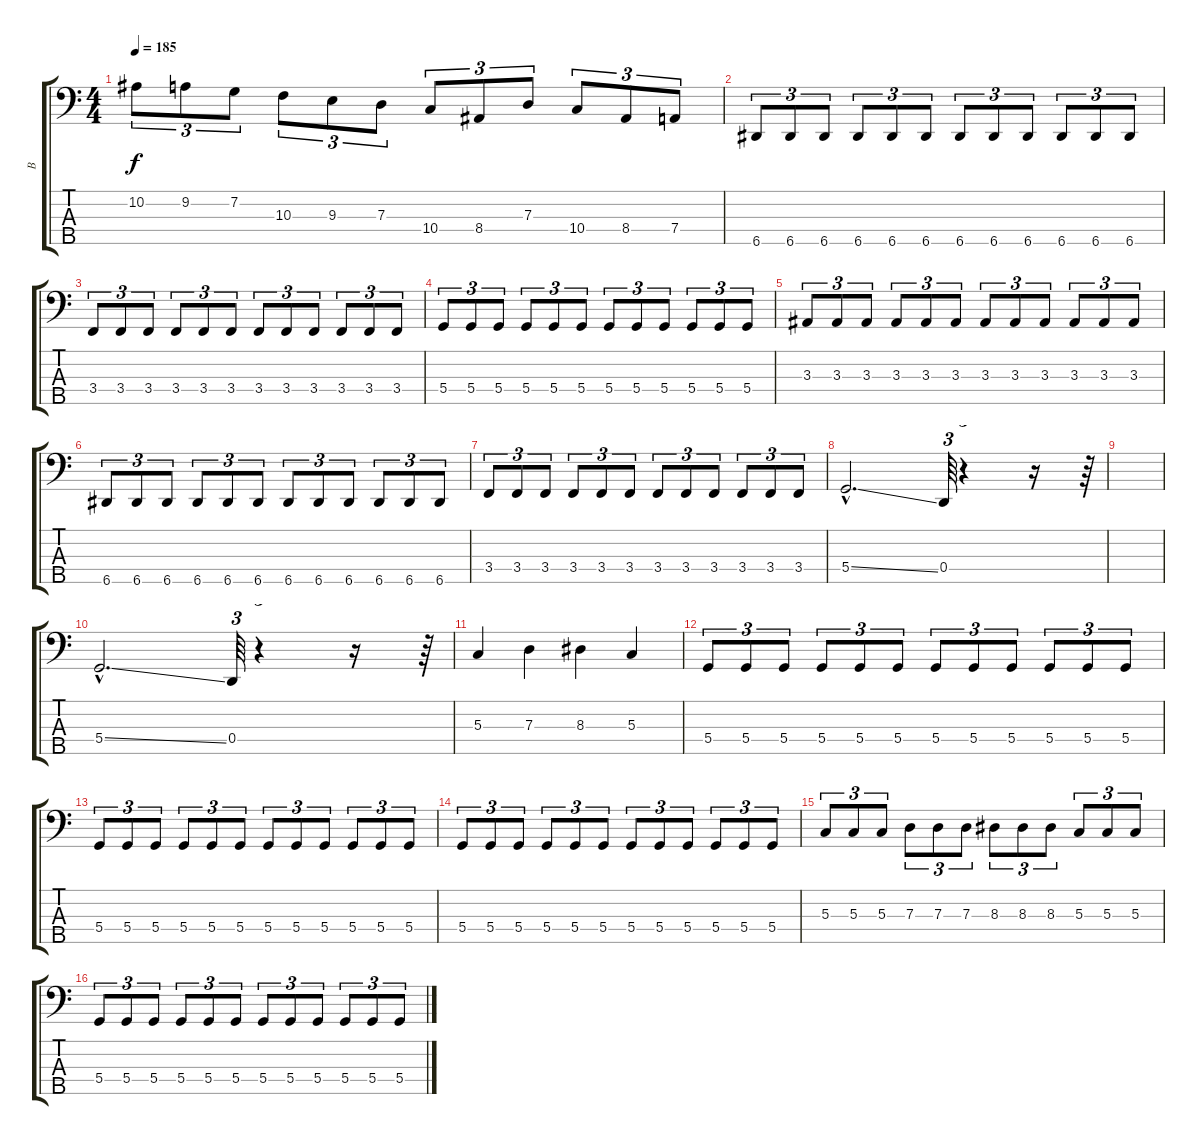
\track ("B" "B") {instrument electricbasspick}
\staff {score tabs}
\tuning (F2 C2 G1 D1 A0) {hide}
\ts (4 4)
\tempo 185
\clef f4
\ks c
10.2.8{tu (3 2) dy f} 9.2.8{tu (3 2)} 7.2.8{tu (3 2)} 10.3.8{tu (3 2)} 9.3.8{tu (3 2)} 7.3.8{tu (3 2)} 10.4.8{tu (3 2)} 8.4.8{tu (3 2)} 7.3.8{tu (3 2)} 10.4.8{tu (3 2)} 8.4.8{tu (3 2)} 7.4.8{tu (3 2)} |
6.5.8{tu (3 2)} 6.5.8{tu (3 2)} 6.5.8{tu (3 2)} 6.5.8{tu (3 2)} 6.5.8{tu (3 2)} 6.5.8{tu (3 2)} 6.5.8{tu (3 2)} 6.5.8{tu (3 2)} 6.5.8{tu (3 2)} 6.5.8{tu (3 2)} 6.5.8{tu (3 2)} 6.5.8{tu (3 2)} |
3.4.8{tu (3 2)} 3.4.8{tu (3 2)} 3.4.8{tu (3 2)} 3.4.8{tu (3 2)} 3.4.8{tu (3 2)} 3.4.8{tu (3 2)} 3.4.8{tu (3 2)} 3.4.8{tu (3 2)} 3.4.8{tu (3 2)} 3.4.8{tu (3 2)} 3.4.8{tu (3 2)} 3.4.8{tu (3 2)} |
5.4.8{tu (3 2)} 5.4.8{tu (3 2)} 5.4.8{tu (3 2)} 5.4.8{tu (3 2)} 5.4.8{tu (3 2)} 5.4.8{tu (3 2)} 5.4.8{tu (3 2)} 5.4.8{tu (3 2)} 5.4.8{tu (3 2)} 5.4.8{tu (3 2)} 5.4.8{tu (3 2)} 5.4.8{tu (3 2)} |
3.3.8{tu (3 2)} 3.3.8{tu (3 2)} 3.3.8{tu (3 2)} 3.3.8{tu (3 2)} 3.3.8{tu (3 2)} 3.3.8{tu (3 2)} 3.3.8{tu (3 2)} 3.3.8{tu (3 2)} 3.3.8{tu (3 2)} 3.3.8{tu (3 2)} 3.3.8{tu (3 2)} 3.3.8{tu (3 2)} |
6.5.8{tu (3 2)} 6.5.8{tu (3 2)} 6.5.8{tu (3 2)} 6.5.8{tu (3 2)} 6.5.8{tu (3 2)} 6.5.8{tu (3 2)} 6.5.8{tu (3 2)} 6.5.8{tu (3 2)} 6.5.8{tu (3 2)} 6.5.8{tu (3 2)} 6.5.8{tu (3 2)} 6.5.8{tu (3 2)} |
3.4.8{tu (3 2)} 3.4.8{tu (3 2)} 3.4.8{tu (3 2)} 3.4.8{tu (3 2)} 3.4.8{tu (3 2)} 3.4.8{tu (3 2)} 3.4.8{tu (3 2)} 3.4.8{tu (3 2)} 3.4.8{tu (3 2)} 3.4.8{tu (3 2)} 3.4.8{tu (3 2)} 3.4.8{tu (3 2)} |
5.4{ss hac}.2{d} 0.4.64{tu (3 2)} r.4{tu (3 2)} r.16 r.64{tu (3 2)} |
|
5.4{ss hac}.2{d} 0.4.64{tu (3 2)} r.4{tu (3 2)} r.16 r.64{tu (3 2)} |
5.3.4 7.3.4 8.3.4 5.3.4 |
5.4.8{tu (3 2)} 5.4.8{tu (3 2)} 5.4.8{tu (3 2)} 5.4.8{tu (3 2)} 5.4.8{tu (3 2)} 5.4.8{tu (3 2)} 5.4.8{tu (3 2)} 5.4.8{tu (3 2)} 5.4.8{tu (3 2)} 5.4.8{tu (3 2)} 5.4.8{tu (3 2)} 5.4.8{tu (3 2)} |
5.4.8{tu (3 2)} 5.4.8{tu (3 2)} 5.4.8{tu (3 2)} 5.4.8{tu (3 2)} 5.4.8{tu (3 2)} 5.4.8{tu (3 2)} 5.4.8{tu (3 2)} 5.4.8{tu (3 2)} 5.4.8{tu (3 2)} 5.4.8{tu (3 2)} 5.4.8{tu (3 2)} 5.4.8{tu (3 2)} |
5.4.8{tu (3 2)} 5.4.8{tu (3 2)} 5.4.8{tu (3 2)} 5.4.8{tu (3 2)} 5.4.8{tu (3 2)} 5.4.8{tu (3 2)} 5.4.8{tu (3 2)} 5.4.8{tu (3 2)} 5.4.8{tu (3 2)} 5.4.8{tu (3 2)} 5.4.8{tu (3 2)} 5.4.8{tu (3 2)} |
5.3.8{tu (3 2)} 5.3.8{tu (3 2)} 5.3.8{tu (3 2)} 7.3.8{tu (3 2)} 7.3.8{tu (3 2)} 7.3.8{tu (3 2)} 8.3.8{tu (3 2)} 8.3.8{tu (3 2)} 8.3.8{tu (3 2)} 5.3.8{tu (3 2)} 5.3.8{tu (3 2)} 5.3.8{tu (3 2)} |
5.4.8{tu (3 2)} 5.4.8{tu (3 2)} 5.4.8{tu (3 2)} 5.4.8{tu (3 2)} 5.4.8{tu (3 2)} 5.4.8{tu (3 2)} 5.4.8{tu (3 2)} 5.4.8{tu (3 2)} 5.4.8{tu (3 2)} 5.4.8{tu (3 2)} 5.4.8{tu (3 2)} 5.4.8{tu (3 2)}
